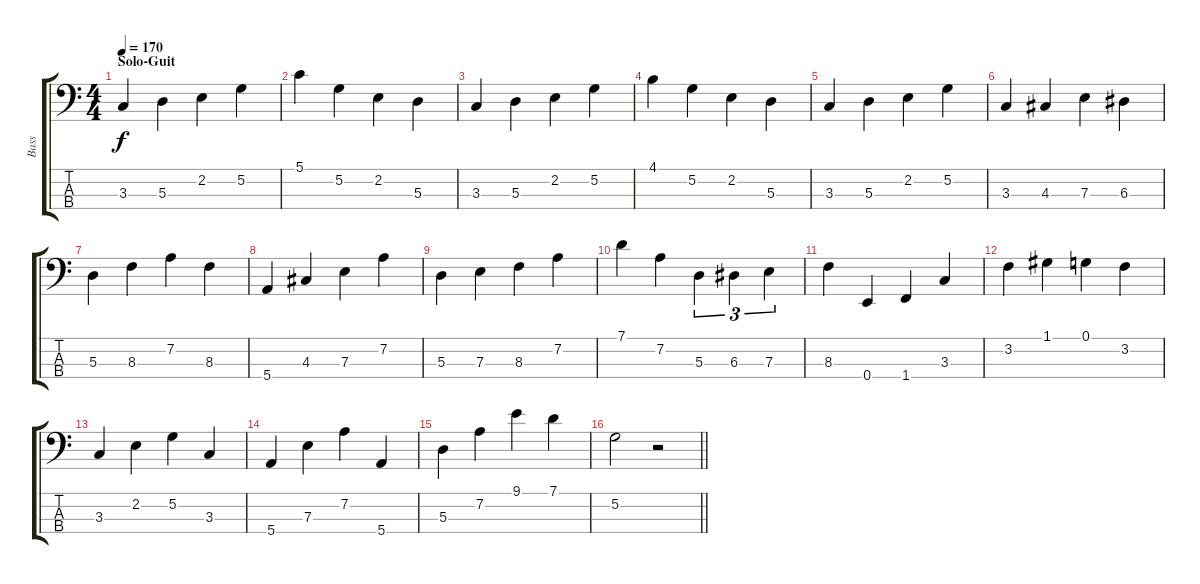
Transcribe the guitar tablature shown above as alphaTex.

\track ("Bass" "Bass") {instrument electricbassfinger}
\staff {score tabs}
\tuning (G2 D2 A1 E1) {hide}
\ts (4 4)
\section ("" "Solo-Guit")
\tempo 170
\clef f4
\ks c
3.3.4{dy f} 5.3.4 2.2.4 5.2.4 |
5.1.4 5.2.4 2.2.4 5.3.4 |
3.3.4 5.3.4 2.2.4 5.2.4 |
4.1.4 5.2.4 2.2.4 5.3.4 |
3.3.4 5.3.4 2.2.4 5.2.4 |
3.3.4 4.3.4 7.3.4 6.3.4 |
5.3.4 8.3.4 7.2.4 8.3.4 |
5.4.4 4.3.4 7.3.4 7.2.4 |
5.3.4 7.3.4 8.3.4 7.2.4 |
7.1.4 7.2.4 5.3.4{tu (3 2)} 6.3.4{tu (3 2)} 7.3.4{tu (3 2)} |
8.3.4 0.4.4 1.4.4 3.3.4 |
3.2.4 1.1.4 0.1.4 3.2.4 |
3.3.4 2.2.4 5.2.4 3.3.4 |
5.4.4 7.3.4 7.2.4 5.4.4 |
5.3.4 7.2.4 9.1.4 7.1.4 |
\barLineRight lightlight
5.2.2 r.2
